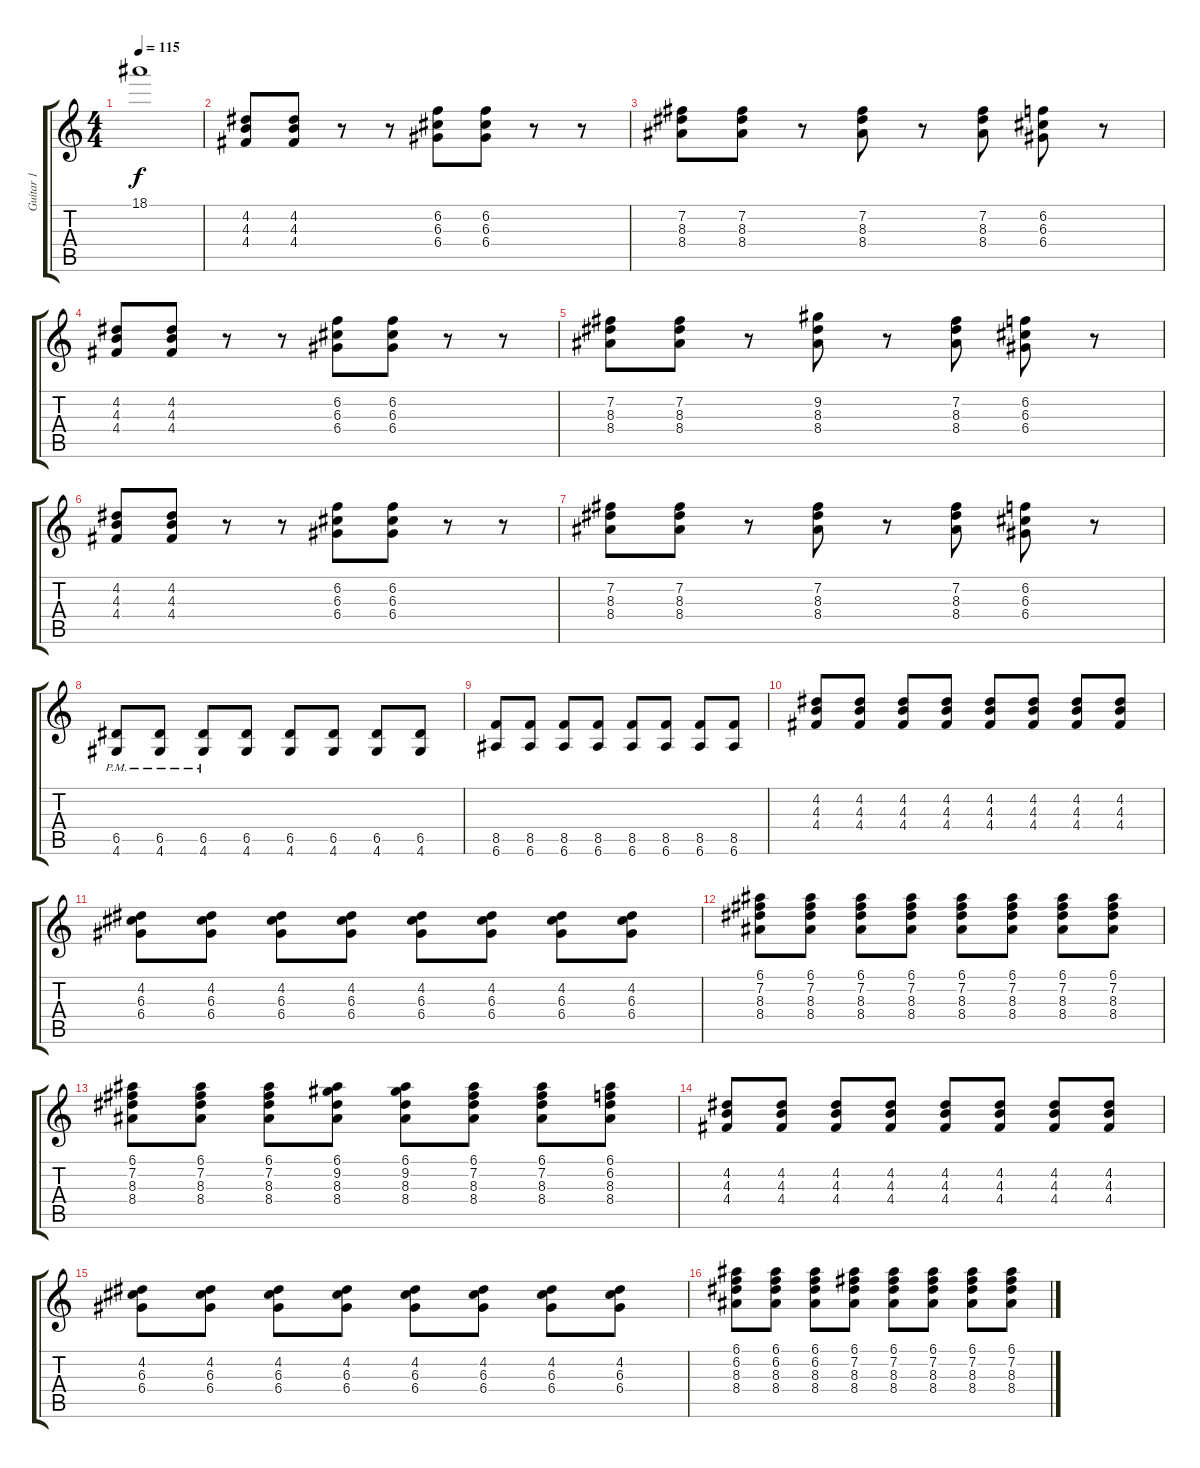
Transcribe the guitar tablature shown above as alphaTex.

\track ("Guitar 1" "Guitar 1") {instrument overdrivenguitar}
\staff {score tabs}
\tuning (E4 B3 G3 D3 A2 E2) {hide}
\ts (4 4)
\tempo 115
\clef g2
\ks c
18.1{t}.1{dy f} |
(4.2 4.3 4.4).8 (4.2 4.3 4.4).8 r.8 r.8 (6.2 6.3 6.4).8 (6.2 6.3 6.4).8 r.8 r.8 |
(7.2 8.3 8.4).8 (7.2 8.3 8.4).8 r.8 (7.2 8.3 8.4).8 r.8 (7.2 8.3 8.4).8 (6.2 6.3 6.4).8 r.8 |
(4.2 4.3 4.4).8 (4.2 4.3 4.4).8 r.8 r.8 (6.2 6.3 6.4).8 (6.2 6.3 6.4).8 r.8 r.8 |
(7.2 8.3 8.4).8 (7.2 8.3 8.4).8 r.8 (9.2 8.3 8.4).8 r.8 (7.2 8.3 8.4).8 (6.2 6.3 6.4).8 r.8 |
(4.2 4.3 4.4).8 (4.2 4.3 4.4).8 r.8 r.8 (6.2 6.3 6.4).8 (6.2 6.3 6.4).8 r.8 r.8 |
(7.2 8.3 8.4).8 (7.2 8.3 8.4).8 r.8 (7.2 8.3 8.4).8 r.8 (7.2 8.3 8.4).8 (6.2 6.3 6.4).8 r.8 |
(6.5{pm} 4.6{pm}).8 (6.5{pm} 4.6{pm}).8 (6.5 4.6{pm}).8 (6.5 4.6).8 (6.5 4.6).8 (6.5 4.6).8 (6.5 4.6).8 (6.5 4.6).8 |
(8.5 6.6).8 (8.5 6.6).8 (8.5 6.6).8 (8.5 6.6).8 (8.5 6.6).8 (8.5 6.6).8 (8.5 6.6).8 (8.5 6.6).8 |
(4.2 4.3 4.4).8 (4.2 4.3 4.4).8 (4.2 4.3 4.4).8 (4.2 4.3 4.4).8 (4.2 4.3 4.4).8 (4.2 4.3 4.4).8 (4.2 4.3 4.4).8 (4.2 4.3 4.4).8 |
(4.2 6.3 6.4).8 (4.2 6.3 6.4).8 (4.2 6.3 6.4).8 (4.2 6.3 6.4).8 (4.2 6.3 6.4).8 (4.2 6.3 6.4).8 (4.2 6.3 6.4).8 (4.2 6.3 6.4).8 |
(6.1 7.2 8.3 8.4).8 (6.1 7.2 8.3 8.4).8 (6.1 7.2 8.3 8.4).8 (6.1 7.2 8.3 8.4).8 (6.1 7.2 8.3 8.4).8 (6.1 7.2 8.3 8.4).8 (6.1 7.2 8.3 8.4).8 (6.1 7.2 8.3 8.4).8 |
(6.1 7.2 8.3 8.4).8 (6.1 7.2 8.3 8.4).8 (6.1 7.2 8.3 8.4).8 (6.1 9.2 8.3 8.4).8 (6.1 9.2 8.3 8.4).8 (6.1 7.2 8.3 8.4).8 (6.1 7.2 8.3 8.4).8 (6.1 6.2 8.3 8.4).8 |
(4.2 4.3 4.4).8 (4.2 4.3 4.4).8 (4.2 4.3 4.4).8 (4.2 4.3 4.4).8 (4.2 4.3 4.4).8 (4.2 4.3 4.4).8 (4.2 4.3 4.4).8 (4.2 4.3 4.4).8 |
(4.2 6.3 6.4).8 (4.2 6.3 6.4).8 (4.2 6.3 6.4).8 (4.2 6.3 6.4).8 (4.2 6.3 6.4).8 (4.2 6.3 6.4).8 (4.2 6.3 6.4).8 (4.2 6.3 6.4).8 |
(6.1 6.2 8.3 8.4).8 (6.1 6.2 8.3 8.4).8 (6.1 6.2 8.3 8.4).8 (6.1 7.2 8.3 8.4).8 (6.1 7.2 8.3 8.4).8 (6.1 7.2 8.3 8.4).8 (6.1 7.2 8.3 8.4).8 (6.1 7.2 8.3 8.4).8
